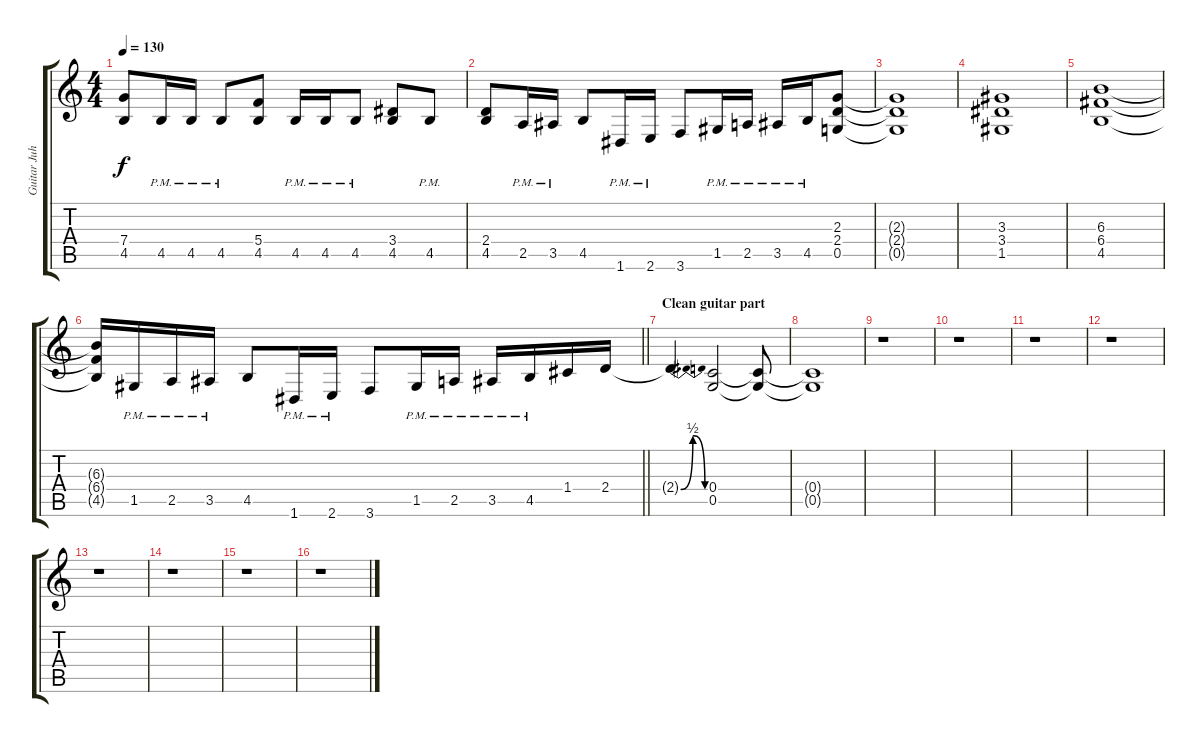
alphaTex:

\track ("Guitar Juha" "Guitar Juh") {instrument distortionguitar}
\staff {score tabs}
\tuning (D4 A3 F3 C3 G2 D2) {hide}
\ts (4 4)
\tempo 130
\clef g2
\ks c
(7.4 4.5).8{dy f} 4.5{pm}.16 4.5{pm}.16 4.5{pm}.8 (5.4 4.5).8 4.5{pm}.16 4.5{pm}.16 4.5{pm}.8 (3.4 4.5).8 4.5{pm}.8 |
(2.4 4.5).8 2.5{pm}.16 3.5{pm}.16 4.5.8 1.6{pm}.16 2.6{pm}.16 3.6.8 1.5{pm}.16 2.5{pm}.16 3.5{pm}.16 4.5{pm}.16 (2.3 2.4 0.5).8 |
(2.3{t} 2.4{t} 0.5{t}).1 |
(3.3 3.4 1.5).1 |
(6.3 6.4 4.5).1 |
\barLineRight lightlight
(6.3{t} 6.4{t} 4.5{t}).16 1.5{pm}.16 2.5{pm}.16 3.5{pm}.16 4.5.8 1.6{pm}.16 2.6{pm}.16 3.6.8 1.5{pm}.16 2.5{pm}.16 3.5{pm}.16 4.5{pm}.16 1.4.16 2.4.16 |
\section ("" "Clean guitar part")
2.4{be (bendrelease 0 0 3 2 3 2 60 0) t}.4{d} (0.4 0.5).2 (0.4{t} 0.5{t}).8 |
(0.4{t} 0.5{t}).1 |
r.1 |
r.1 |
r.1 |
r.1 |
r.1 |
r.1 |
r.1 |
r.1
